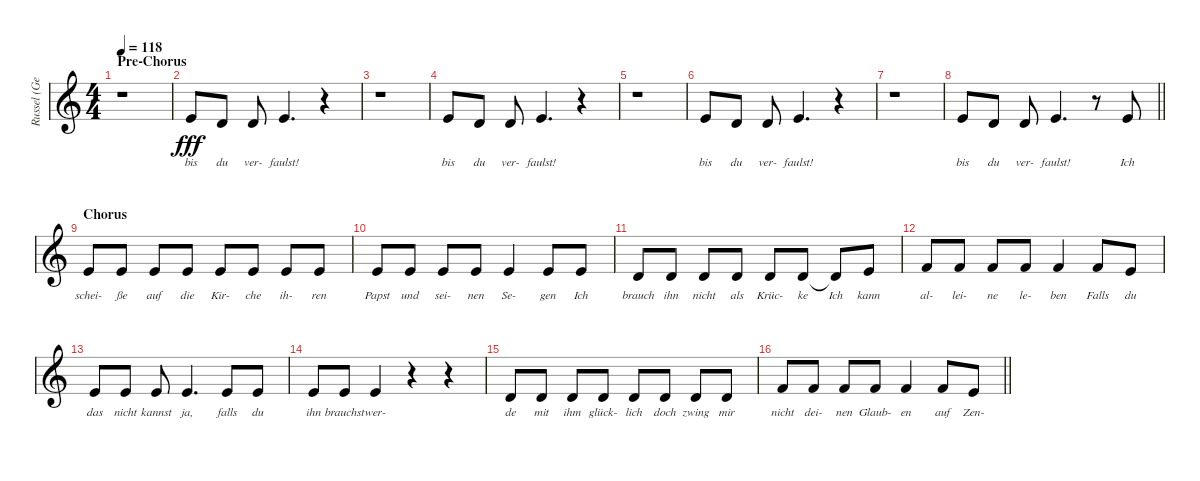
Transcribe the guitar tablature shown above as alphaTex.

\track ("Russel (Gesang)" "Russel (Ge") {instrument lead1square}
\staff {score}
\tuning (E4 B3 G3 D3 A2 E2) {hide}
\ts (4 4)
\section ("" "Pre-Chorus")
\tempo 118
\clef g2
\ks c
r.1{dy fff} |
0.1.8{lyrics (0 "bis") lyrics (1 "") lyrics (2 "") lyrics (3 "") lyrics (4 "")} 3.2.8{lyrics (0 "du") lyrics (1 "") lyrics (2 "") lyrics (3 "") lyrics (4 "")} 3.2.8{lyrics (0 "ver-") lyrics (1 "") lyrics (2 "") lyrics (3 "") lyrics (4 "")} 0.1.4{d lyrics (0 "faulst!") lyrics (1 "") lyrics (2 "") lyrics (3 "") lyrics (4 "")} r.4 |
r.1 |
0.1.8{lyrics (0 "bis") lyrics (1 "") lyrics (2 "") lyrics (3 "") lyrics (4 "")} 3.2.8{lyrics (0 "du") lyrics (1 "") lyrics (2 "") lyrics (3 "") lyrics (4 "")} 3.2.8{lyrics (0 "ver-") lyrics (1 "") lyrics (2 "") lyrics (3 "") lyrics (4 "")} 0.1.4{d lyrics (0 "faulst!") lyrics (1 "") lyrics (2 "") lyrics (3 "") lyrics (4 "")} r.4 |
r.1 |
0.1.8{lyrics (0 "bis") lyrics (1 "") lyrics (2 "") lyrics (3 "") lyrics (4 "")} 3.2.8{lyrics (0 "du") lyrics (1 "") lyrics (2 "") lyrics (3 "") lyrics (4 "")} 3.2.8{lyrics (0 "ver-") lyrics (1 "") lyrics (2 "") lyrics (3 "") lyrics (4 "")} 0.1.4{d lyrics (0 "faulst!") lyrics (1 "") lyrics (2 "") lyrics (3 "") lyrics (4 "")} r.4 |
r.1 |
\barLineRight lightlight
0.1.8{lyrics (0 "bis") lyrics (1 "") lyrics (2 "") lyrics (3 "") lyrics (4 "")} 3.2.8{lyrics (0 "du") lyrics (1 "") lyrics (2 "") lyrics (3 "") lyrics (4 "")} 3.2.8{lyrics (0 "ver-") lyrics (1 "") lyrics (2 "") lyrics (3 "") lyrics (4 "")} 0.1.4{d lyrics (0 "faulst!") lyrics (1 "") lyrics (2 "") lyrics (3 "") lyrics (4 "")} r.8 0.1.8{lyrics (0 "Ich") lyrics (1 "") lyrics (2 "") lyrics (3 "") lyrics (4 "")} |
\section ("" "Chorus")
0.1.8{lyrics (0 "schei-") lyrics (1 "") lyrics (2 "") lyrics (3 "") lyrics (4 "")} 0.1.8{lyrics (0 "ße") lyrics (1 "") lyrics (2 "") lyrics (3 "") lyrics (4 "")} 0.1.8{lyrics (0 "auf") lyrics (1 "") lyrics (2 "") lyrics (3 "") lyrics (4 "")} 0.1.8{lyrics (0 "die") lyrics (1 "") lyrics (2 "") lyrics (3 "") lyrics (4 "")} 0.1.8{lyrics (0 "Kir-") lyrics (1 "") lyrics (2 "") lyrics (3 "") lyrics (4 "")} 0.1.8{lyrics (0 "che") lyrics (1 "") lyrics (2 "") lyrics (3 "") lyrics (4 "")} 0.1.8{lyrics (0 "ih-") lyrics (1 "") lyrics (2 "") lyrics (3 "") lyrics (4 "")} 0.1.8{lyrics (0 "ren") lyrics (1 "") lyrics (2 "") lyrics (3 "") lyrics (4 "")} |
0.1.8{lyrics (0 "Papst") lyrics (1 "") lyrics (2 "") lyrics (3 "") lyrics (4 "")} 0.1.8{lyrics (0 "und") lyrics (1 "") lyrics (2 "") lyrics (3 "") lyrics (4 "")} 0.1.8{lyrics (0 "sei-") lyrics (1 "") lyrics (2 "") lyrics (3 "") lyrics (4 "")} 0.1.8{lyrics (0 "nen") lyrics (1 "") lyrics (2 "") lyrics (3 "") lyrics (4 "")} 0.1.4{lyrics (0 "Se-") lyrics (1 "") lyrics (2 "") lyrics (3 "") lyrics (4 "")} 0.1.8{lyrics (0 "gen") lyrics (1 "") lyrics (2 "") lyrics (3 "") lyrics (4 "")} 0.1.8{lyrics (0 "Ich") lyrics (1 "") lyrics (2 "") lyrics (3 "") lyrics (4 "")} |
3.2.8{lyrics (0 "brauch") lyrics (1 "") lyrics (2 "") lyrics (3 "") lyrics (4 "")} 3.2.8{lyrics (0 "ihn") lyrics (1 "") lyrics (2 "") lyrics (3 "") lyrics (4 "")} 3.2.8{lyrics (0 "nicht") lyrics (1 "") lyrics (2 "") lyrics (3 "") lyrics (4 "")} 3.2.8{lyrics (0 "als") lyrics (1 "") lyrics (2 "") lyrics (3 "") lyrics (4 "")} 3.2.8{lyrics (0 "Krüc-") lyrics (1 "") lyrics (2 "") lyrics (3 "") lyrics (4 "")} 3.2.8{lyrics (0 "ke") lyrics (1 "") lyrics (2 "") lyrics (3 "") lyrics (4 "")} 3.2{t}.8{lyrics (0 "Ich") lyrics (1 "") lyrics (2 "") lyrics (3 "") lyrics (4 "")} 0.1.8{lyrics (0 "kann") lyrics (1 "") lyrics (2 "") lyrics (3 "") lyrics (4 "")} |
1.1.8{lyrics (0 "al-") lyrics (1 "") lyrics (2 "") lyrics (3 "") lyrics (4 "")} 1.1.8{lyrics (0 "lei-") lyrics (1 "") lyrics (2 "") lyrics (3 "") lyrics (4 "")} 1.1.8{lyrics (0 "ne") lyrics (1 "") lyrics (2 "") lyrics (3 "") lyrics (4 "")} 1.1.8{lyrics (0 "le-") lyrics (1 "") lyrics (2 "") lyrics (3 "") lyrics (4 "")} 1.1.4{lyrics (0 "ben") lyrics (1 "") lyrics (2 "") lyrics (3 "") lyrics (4 "")} 1.1.8{lyrics (0 "Falls") lyrics (1 "") lyrics (2 "") lyrics (3 "") lyrics (4 "")} 0.1.8{lyrics (0 "du") lyrics (1 "") lyrics (2 "") lyrics (3 "") lyrics (4 "")} |
0.1.8{lyrics (0 "das") lyrics (1 "") lyrics (2 "") lyrics (3 "") lyrics (4 "")} 0.1.8{lyrics (0 "nicht") lyrics (1 "") lyrics (2 "") lyrics (3 "") lyrics (4 "")} 0.1.8{lyrics (0 "kannst") lyrics (1 "") lyrics (2 "") lyrics (3 "") lyrics (4 "")} 0.1.4{d lyrics (0 "ja,") lyrics (1 "") lyrics (2 "") lyrics (3 "") lyrics (4 "")} 0.1.8{lyrics (0 "falls") lyrics (1 "") lyrics (2 "") lyrics (3 "") lyrics (4 "")} 0.1.8{lyrics (0 "du") lyrics (1 "") lyrics (2 "") lyrics (3 "") lyrics (4 "")} |
0.1.8{lyrics (0 "ihn") lyrics (1 "") lyrics (2 "") lyrics (3 "") lyrics (4 "")} 0.1.8{lyrics (0 "brauchst") lyrics (1 "") lyrics (2 "") lyrics (3 "") lyrics (4 "")} 0.1.4{lyrics (0 "wer-") lyrics (1 "") lyrics (2 "") lyrics (3 "") lyrics (4 "")} r.4 r.4 |
3.2.8{lyrics (0 "de") lyrics (1 "") lyrics (2 "") lyrics (3 "") lyrics (4 "")} 3.2.8{lyrics (0 "mit") lyrics (1 "") lyrics (2 "") lyrics (3 "") lyrics (4 "")} 3.2.8{lyrics (0 "ihm") lyrics (1 "") lyrics (2 "") lyrics (3 "") lyrics (4 "")} 3.2.8{lyrics (0 "glück-") lyrics (1 "") lyrics (2 "") lyrics (3 "") lyrics (4 "")} 3.2.8{lyrics (0 "lich") lyrics (1 "") lyrics (2 "") lyrics (3 "") lyrics (4 "")} 3.2.8{lyrics (0 "doch") lyrics (1 "") lyrics (2 "") lyrics (3 "") lyrics (4 "")} 3.2.8{lyrics (0 "zwing") lyrics (1 "") lyrics (2 "") lyrics (3 "") lyrics (4 "")} 3.2.8{lyrics (0 "mir") lyrics (1 "") lyrics (2 "") lyrics (3 "") lyrics (4 "")} |
\barLineRight lightlight
1.1.8{lyrics (0 "nicht") lyrics (1 "") lyrics (2 "") lyrics (3 "") lyrics (4 "")} 1.1.8{lyrics (0 "dei-") lyrics (1 "") lyrics (2 "") lyrics (3 "") lyrics (4 "")} 1.1.8{lyrics (0 "nen") lyrics (1 "") lyrics (2 "") lyrics (3 "") lyrics (4 "")} 1.1.8{lyrics (0 "Glaub-") lyrics (1 "") lyrics (2 "") lyrics (3 "") lyrics (4 "")} 1.1.4{lyrics (0 "en") lyrics (1 "") lyrics (2 "") lyrics (3 "") lyrics (4 "")} 1.1.8{lyrics (0 "auf") lyrics (1 "") lyrics (2 "") lyrics (3 "") lyrics (4 "")} 0.1.8{lyrics (0 "Zen-") lyrics (1 "") lyrics (2 "") lyrics (3 "") lyrics (4 "")}
